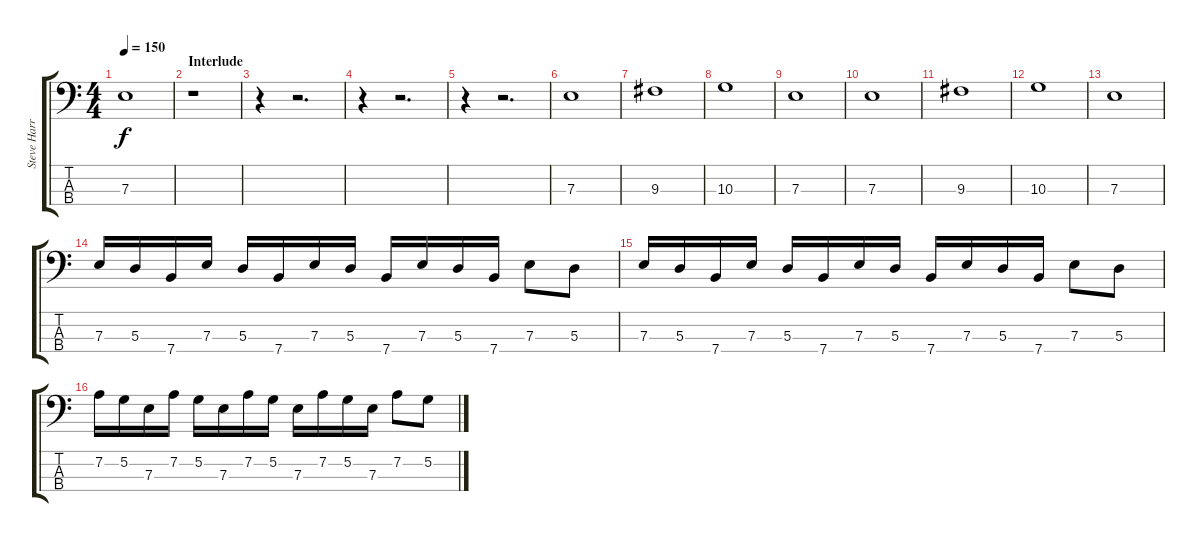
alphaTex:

\track ("Steve Harris" "Steve Harr") {instrument electricbassfinger}
\staff {score tabs}
\tuning (G2 D2 A1 E1) {hide}
\ts (4 4)
\tempo 150
\clef f4
\ks c
7.3.1{dy f} |
\section ("" "Interlude")
r.1 |
r.4 r.2{d} |
r.4 r.2{d} |
r.4 r.2{d} |
7.3.1 |
9.3.1 |
10.3.1 |
7.3.1 |
7.3.1 |
9.3.1 |
10.3.1 |
7.3.1 |
7.3.16 5.3.16 7.4.16 7.3.16 5.3.16 7.4.16 7.3.16 5.3.16 7.4.16 7.3.16 5.3.16 7.4.16 7.3.8 5.3.8 |
7.3.16 5.3.16 7.4.16 7.3.16 5.3.16 7.4.16 7.3.16 5.3.16 7.4.16 7.3.16 5.3.16 7.4.16 7.3.8 5.3.8 |
7.2.16 5.2.16 7.3.16 7.2.16 5.2.16 7.3.16 7.2.16 5.2.16 7.3.16 7.2.16 5.2.16 7.3.16 7.2.8 5.2.8
